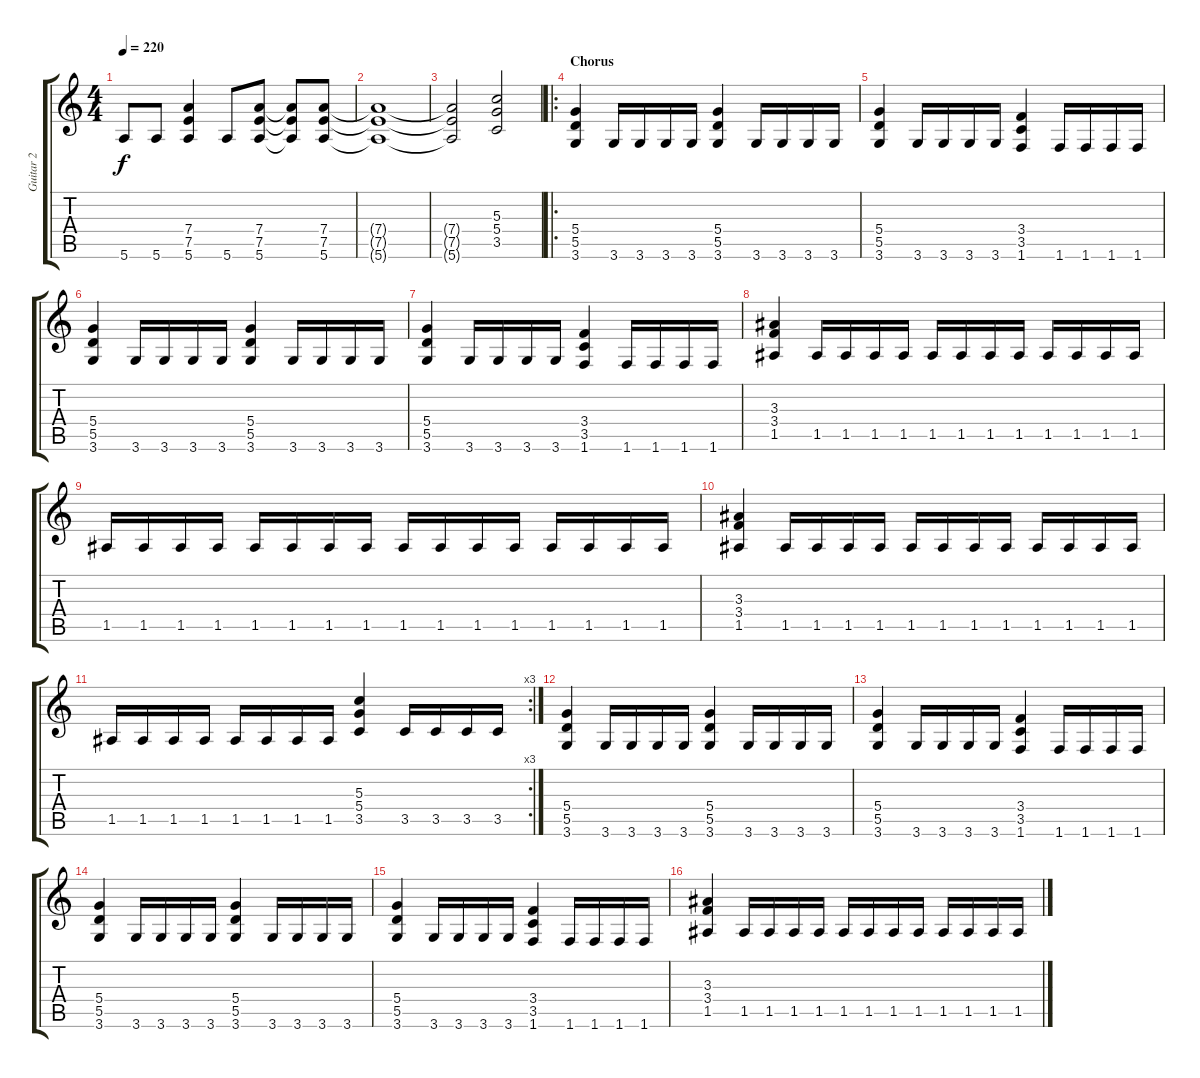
\track ("Guitar 2" "Guitar 2") {instrument distortionguitar}
\staff {score tabs}
\tuning (E4 B3 G3 D3 A2 E2) {hide}
\ts (4 4)
\tempo 220
\clef g2
\ks c
5.6.8{dy f} 5.6.8 (7.4 7.5 5.6).4 5.6.8 (7.4 7.5 5.6).8 (7.4{t} 7.5{t} 5.6{t}).8 (7.4 7.5 5.6).8 |
(7.4{t} 7.5{t} 5.6{t}).1 |
(7.4{t} 7.5{t} 5.6{t}).2 (5.3 5.4 3.5).2 |
\ro
\section ("" "Chorus")
(5.4 5.5 3.6).4 3.6.16 3.6.16 3.6.16 3.6.16 (5.4 5.5 3.6).4 3.6.16 3.6.16 3.6.16 3.6.16 |
(5.4 5.5 3.6).4 3.6.16 3.6.16 3.6.16 3.6.16 (3.4 3.5 1.6).4 1.6.16 1.6.16 1.6.16 1.6.16 |
(5.4 5.5 3.6).4 3.6.16 3.6.16 3.6.16 3.6.16 (5.4 5.5 3.6).4 3.6.16 3.6.16 3.6.16 3.6.16 |
(5.4 5.5 3.6).4 3.6.16 3.6.16 3.6.16 3.6.16 (3.4 3.5 1.6).4 1.6.16 1.6.16 1.6.16 1.6.16 |
(3.3 3.4 1.5).4 1.5.16 1.5.16 1.5.16 1.5.16 1.5.16 1.5.16 1.5.16 1.5.16 1.5.16 1.5.16 1.5.16 1.5.16 |
1.5.16 1.5.16 1.5.16 1.5.16 1.5.16 1.5.16 1.5.16 1.5.16 1.5.16 1.5.16 1.5.16 1.5.16 1.5.16 1.5.16 1.5.16 1.5.16 |
(3.3 3.4 1.5).4 1.5.16 1.5.16 1.5.16 1.5.16 1.5.16 1.5.16 1.5.16 1.5.16 1.5.16 1.5.16 1.5.16 1.5.16 |
\rc 3
1.5.16 1.5.16 1.5.16 1.5.16 1.5.16 1.5.16 1.5.16 1.5.16 (5.3 5.4 3.5).4 3.5.16 3.5.16 3.5.16 3.5.16 |
(5.4 5.5 3.6).4 3.6.16 3.6.16 3.6.16 3.6.16 (5.4 5.5 3.6).4 3.6.16 3.6.16 3.6.16 3.6.16 |
(5.4 5.5 3.6).4 3.6.16 3.6.16 3.6.16 3.6.16 (3.4 3.5 1.6).4 1.6.16 1.6.16 1.6.16 1.6.16 |
(5.4 5.5 3.6).4 3.6.16 3.6.16 3.6.16 3.6.16 (5.4 5.5 3.6).4 3.6.16 3.6.16 3.6.16 3.6.16 |
(5.4 5.5 3.6).4 3.6.16 3.6.16 3.6.16 3.6.16 (3.4 3.5 1.6).4 1.6.16 1.6.16 1.6.16 1.6.16 |
(3.3 3.4 1.5).4 1.5.16 1.5.16 1.5.16 1.5.16 1.5.16 1.5.16 1.5.16 1.5.16 1.5.16 1.5.16 1.5.16 1.5.16
